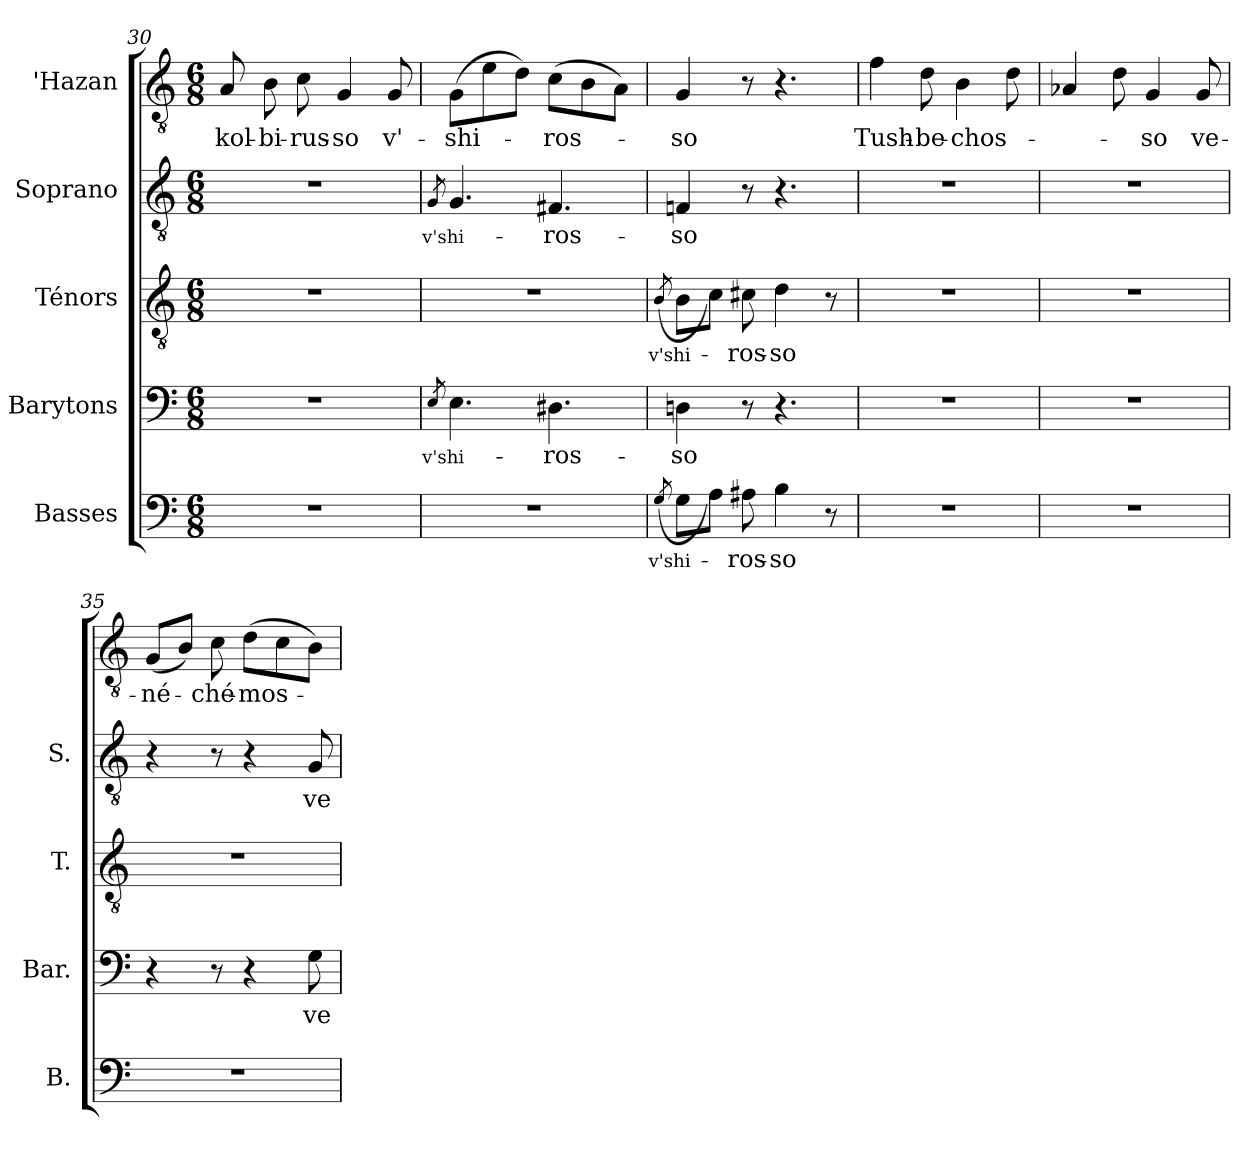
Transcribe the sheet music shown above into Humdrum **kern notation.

**kern	**text	**kern	**text	**kern	**text	**kern	**text	**kern	**text
*part5	*part5	*part4	*part4	*part3	*part3	*part2	*part2	*part1	*part1
*staff5	*staff5	*staff4	*staff4	*staff3	*staff3	*staff2	*staff2	*staff1	*staff1
*I"Basses	*	*I"Barytons	*	*I"Ténors	*	*I"Soprano	*	*I"'Hazan	*
*I'B.	*	*I'Bar.	*	*I'T.	*	*I'S.	*	*I''H.	*
*clefF4	*	*clefF4	*	*clefGv2	*	*clefGv2	*	*clefGv2	*
*	*	*	*	*ITrd7c12	*	*ITrd7c12	*	*ITrd7c12	*
*k[]	*	*k[]	*	*k[]	*	*k[]	*	*k[]	*
*a:	*	*a:	*	*a:	*	*a:	*	*a:	*
*M6/8	*	*M6/8	*	*M6/8	*	*M6/8	*	*M6/8	*
=30	=30	=30	=30	=30	=30	=30	=30	=30	=30
!LO:N:vis=1	!	!LO:N:vis=1	!	!LO:N:vis=1	!	!LO:N:vis=1	!	!	!
!	!	!	!	!	!	!	!	!	!LO:LY:b:color=#000000
2.r	.	2.r	.	2.r	.	2.r	.	8AAi/	kol-
!	!	!	!	!	!	!	!	!	!LO:LY:b:color=#000000
.	.	.	.	.	.	.	.	8BBi\	-bi-
!	!	!	!	!	!	!	!	!	!LO:LY:b:color=#000000
.	.	.	.	.	.	.	.	8Ci\	-rus-
!	!	!	!	!	!	!	!	!	!LO:LY:b:color=#000000
.	.	.	.	.	.	.	.	4GGi/	-so
!	!	!	!	!	!	!	!	!	!LO:LY:b:color=#000000
.	.	.	.	.	.	.	.	8GGi/	v'-
=31	=31	=31	=31	=31	=31	=31	=31	=31	=31
!	!	!	!	!	!	!	!LO:LY:b:color=#000000	!	!
!	!	!	!LO:LY:b:color=#000000	!	!	!	!	!	!
.	.	8qEi/	v'shi-	.	.	8qGGi/	v'shi-	.	.
!LO:N:vis=1	!	!	!	!LO:N:vis=1	!	!	!	!	!
!	!	!	!	!	!	!	!	!	!LO:LY:b:color=#000000
2.r	.	4.Ei\	.	2.r	.	4.GGi/	.	(8GGi\L	-shi-
.	.	.	.	.	.	.	.	8Ei\	.
.	.	.	.	.	.	.	.	8Di\J)	.
!	!	!	!LO:LY:b:color=#000000	!	!	!	!	!	!
!	!	!	!	!	!	!	!LO:LY:b:color=#000000	!	!
!	!	!	!	!	!	!	!	!	!LO:LY:b:color=#000000
.	.	4.D#Xi\	-ros-	.	.	4.FF#Xi/	-ros-	(8Ci\L	-ros-
.	.	.	.	.	.	.	.	8BBi\	.
.	.	.	.	.	.	.	.	8AAi\J)	.
=32	=32	=32	=32	=32	=32	=32	=32	=32	=32
!	!	!	!	!	!LO:LY:b:color=#000000	!	!	!	!
!	!LO:LY:b:color=#000000	!	!	!	!	!	!	!	!
(8qGi/	v'shi-	.	.	(8qBBi/	v'shi-	.	.	.	.
!	!	!	!LO:LY:b:color=#000000	!	!	!	!	!	!
!	!	!	!	!	!	!	!LO:LY:b:color=#000000	!	!
!	!	!	!	!	!	!	!	!	!LO:LY:b:color=#000000
8Gi\L	.	4Dni\	-so	8BBi\L	.	4FFni/	-so	4GGi/	-so
8Ai\J)	.	.	.	8Ci\J)	.	.	.	.	.
!	!LO:LY:b:color=#000000	!	!	!	!	!	!	!	!
!	!	!	!	!	!LO:LY:b:color=#000000	!	!	!	!
8A#Xi\	-ros-	8r	.	8C#Xi\	-ros-	8r	.	8r	.
!	!LO:LY:b:color=#000000	!	!	!	!	!	!	!	!
!	!	!	!	!	!LO:LY:b:color=#000000	!	!	!	!
4Bi\	-so	4.r	.	4Di\	-so	4.r	.	4.r	.
8r	.	.	.	8r	.	.	.	.	.
=33	=33	=33	=33	=33	=33	=33	=33	=33	=33
!LO:N:vis=1	!	!LO:N:vis=1	!	!LO:N:vis=1	!	!LO:N:vis=1	!	!	!
!	!	!	!	!	!	!	!	!	!LO:LY:b:color=#000000
2.r	.	2.r	.	2.r	.	2.r	.	4Fi\	Tush-
!	!	!	!	!	!	!	!	!	!LO:LY:b:color=#000000
.	.	.	.	.	.	.	.	8Di\	-be-
!	!	!	!	!	!	!	!	!	!LO:LY:b:color=#000000
.	.	.	.	.	.	.	.	4BBi\	-chos-
.	.	.	.	.	.	.	.	8Di\	.
!!LO:LB:g=z
=34	=34	=34	=34	=34	=34	=34	=34	=34	=34
!LO:N:vis=1	!	!LO:N:vis=1	!	!LO:N:vis=1	!	!LO:N:vis=1	!	!	!
2.r	.	2.r	.	2.r	.	2.r	.	4AA-Xi/	.
.	.	.	.	.	.	.	.	8Di\	.
!	!	!	!	!	!	!	!	!	!LO:LY:b:color=#000000
.	.	.	.	.	.	.	.	4GGi/	-so
!	!	!	!	!	!	!	!	!	!LO:LY:b:color=#000000
.	.	.	.	.	.	.	.	8GGi/	ve-
=35	=35	=35	=35	=35	=35	=35	=35	=35	=35
!LO:N:vis=1	!	!	!	!LO:N:vis=1	!	!	!	!	!
!	!	!	!	!	!	!	!	!	!LO:LY:b:color=#000000
2.r	.	4r	.	2.r	.	4r	.	(8GGi/L	-né-
.	.	.	.	.	.	.	.	8BBi/J)	.
!	!	!	!	!	!	!	!	!	!LO:LY:b:color=#000000
.	.	8r	.	.	.	8r	.	8Ci\	-ché-
!	!	!	!	!	!	!	!	!	!LO:LY:b:color=#000000
.	.	4r	.	.	.	4r	.	(8Di\L	-mos-
.	.	.	.	.	.	.	.	8Ci\	.
!	!	!	!LO:LY:b:color=#000000	!	!	!	!	!	!
!	!	!	!	!	!	!	!LO:LY:b:color=#000000	!	!
.	.	8Gi\	ve-	.	.	8GGi/	ve-	8BBi\J)	.
=	=	=	=	=	=	=	=	=	=
*-	*-	*-	*-	*-	*-	*-	*-	*-	*-
